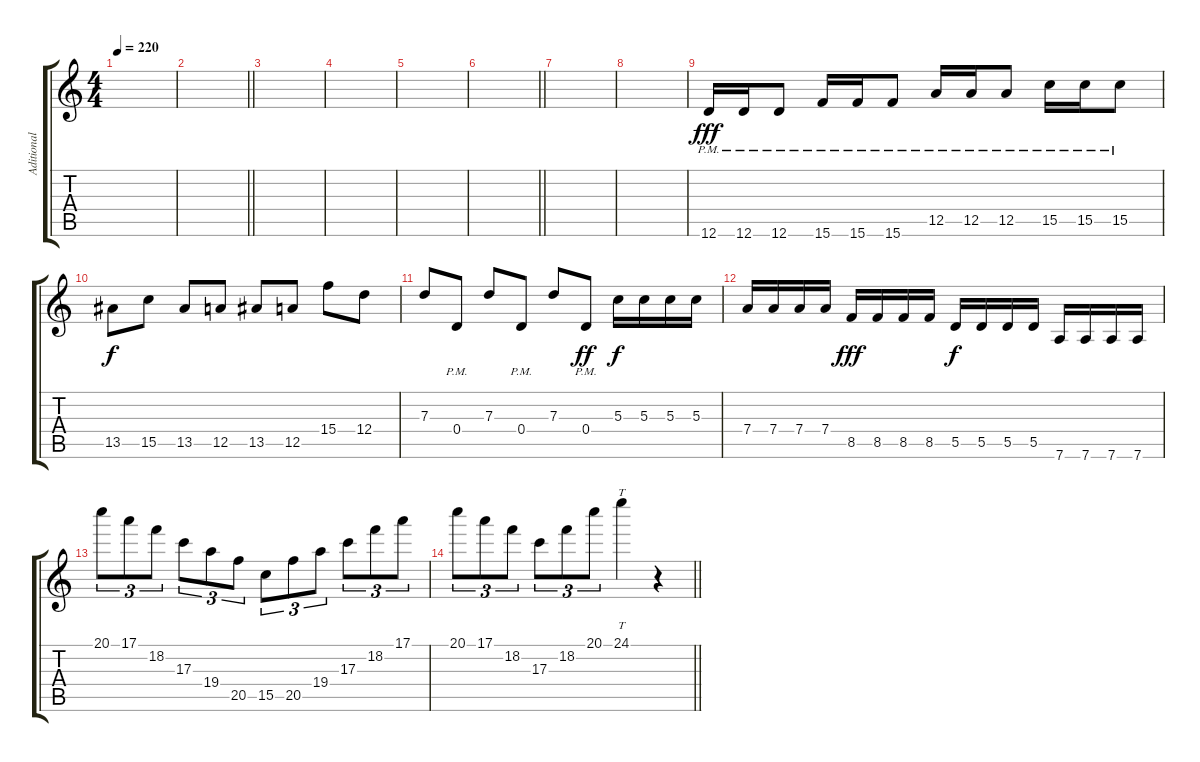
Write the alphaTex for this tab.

\track ("Aditional Guitar" "Aditional ") {instrument distortionguitar}
\staff {score tabs}
\tuning (E4 B3 G3 D3 A2 D2) {hide}
\ts (4 4)
\tempo 220
\clef g2
\ks c
|
\barLineRight lightlight
|
|
|
|
\barLineRight lightlight
|
|
|
12.6{pm}.16{dy fff balance 16} 12.6{pm}.16 12.6{pm}.8 15.6{pm}.16 15.6{pm}.16 15.6{pm}.8 12.5{pm}.16 12.5{pm}.16 12.5{pm}.8 15.5{pm}.16 15.5{pm}.16 15.5{pm}.8 |
13.5.8{dy f} 15.5.8 13.5.8 12.5.8 13.5.8 12.5.8 15.4.8 12.4.8 |
7.3.8 0.4{pm}.8 7.3.8 0.4{pm}.8 7.3.8 0.4{pm}.8{dy ff} 5.3.16{dy f} 5.3.16 5.3.16 5.3.16 |
7.4.16 7.4.16 7.4.16 7.4.16 8.5.16{dy fff} 8.5.16 8.5.16 8.5.16 5.5.16{dy f} 5.5.16 5.5.16 5.5.16 7.6.16 7.6.16 7.6.16 7.6.16 |
20.1.8{tu (3 2) balance 0} 17.1.8{tu (3 2)} 18.2.8{tu (3 2)} 17.3.8{tu (3 2)} 19.4.8{tu (3 2)} 20.5.8{tu (3 2)} 15.5.8{tu (3 2)} 20.5.8{tu (3 2)} 19.4.8{tu (3 2)} 17.3.8{tu (3 2)} 18.2.8{tu (3 2)} 17.1.8{tu (3 2)} |
\barLineRight lightlight
20.1.8{tu (3 2)} 17.1.8{tu (3 2)} 18.2.8{tu (3 2)} 17.3.8{tu (3 2)} 18.2.8{tu (3 2)} 20.1.8{tu (3 2)} 24.1.4{tt} r.4
